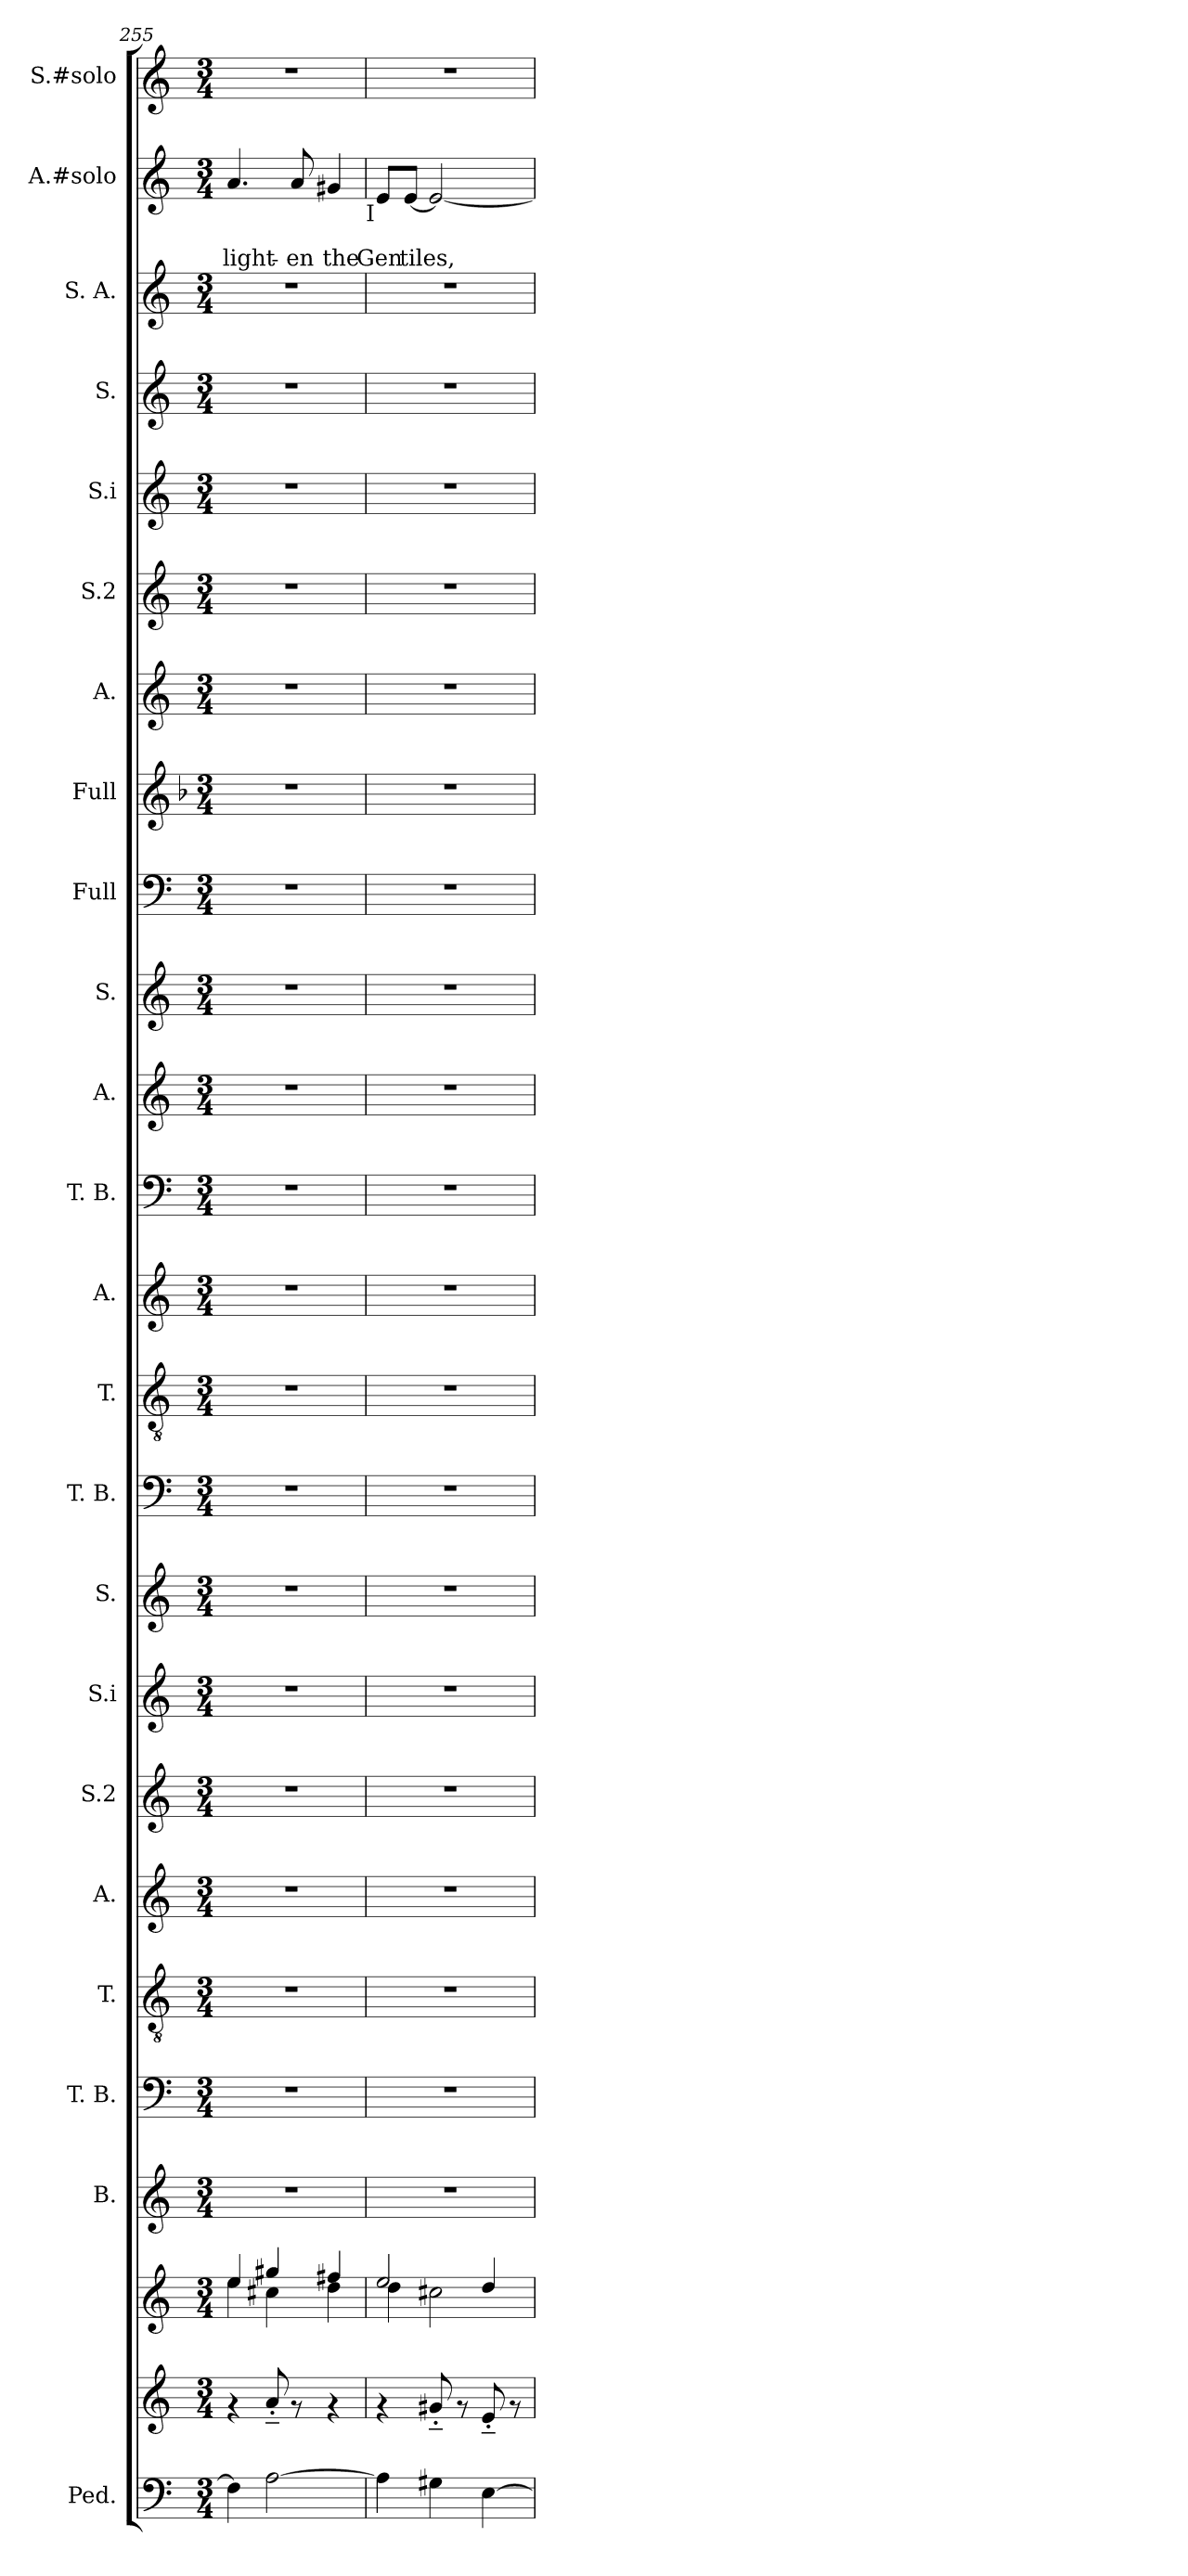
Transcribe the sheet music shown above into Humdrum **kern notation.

**kern	**kern	**kern	**kern	**kern	**kern	**kern	**kern	**kern	**kern	**kern	**kern	**kern	**kern	**kern	**kern	**kern	**kern	**kern	**kern	**kern	**kern	**kern	**kern	**text	**text	**kern
*part25	*part24	*part23	*part22	*part21	*part20	*part19	*part18	*part17	*part16	*part15	*part14	*part13	*part12	*part11	*part10	*part9	*part8	*part7	*part6	*part5	*part4	*part3	*part2	*part2	*part2	*part1
*staff25	*staff24	*staff23	*staff22	*staff21	*staff20	*staff19	*staff18	*staff17	*staff16	*staff15	*staff14	*staff13	*staff12	*staff11	*staff10	*staff9	*staff8	*staff7	*staff6	*staff5	*staff4	*staff3	*staff2	*staff2	*staff2	*staff1
*I"Ped.	*	*	*I"B.	*I"T. B.	*I"T.	*I"A.	*I"S.2	*I"S.i	*I"S.	*I"T. B.	*I"T.	*I"A.	*I"T. B.	*I"A.	*I"S.	*I"Full	*I"Full	*I"A.	*I"S.2	*I"S.i	*I"S.	*I"S. A.	*I"A.#solo	*	*	*I"S.#solo
*I'Ped.	*	*	*	*I'T. B.	*I'T.	*I'A.	*I'S.2	*I'S.i	*I'S.	*I'T. B.	*I'T.	*	*I'T. B.	*I'A.	*I'S.	*	*	*I'A.	*I'S.2	*I'S.i	*I'S.	*I'S. A.	*I'A.#solo	*	*	*I'S.#solo
!!LO:PB:g=z
*clefF4	*clefG2	*clefG2	*clefG2	*clefF4	*clefGv2	*clefG2	*clefG2	*clefG2	*clefG2	*clefF4	*clefGv2	*clefG2	*clefF4	*clefG2	*clefG2	*clefF4	*clefG2	*clefG2	*clefG2	*clefG2	*clefG2	*clefG2	*clefG2	*	*	*clefG2
*	*	*	*	*	*	*	*	*	*	*	*	*	*	*	*	*	*ITrd3c5	*	*	*	*	*	*	*	*	*
*k[]	*k[]	*k[]	*k[]	*k[]	*k[]	*k[]	*k[]	*k[]	*k[]	*k[]	*k[]	*k[]	*k[]	*k[]	*k[]	*k[]	*k[]	*k[]	*k[]	*k[]	*k[]	*k[]	*k[]	*	*	*k[]
*C:	*C:	*C:	*C:	*C:	*C:	*C:	*C:	*C:	*C:	*C:	*C:	*C:	*C:	*C:	*C:	*C:	*C:	*C:	*C:	*C:	*C:	*C:	*C:	*	*	*C:
*M3/4	*M3/4	*M3/4	*M3/4	*M3/4	*M3/4	*M3/4	*M3/4	*M3/4	*M3/4	*M3/4	*M3/4	*M3/4	*M3/4	*M3/4	*M3/4	*M3/4	*M3/4	*M3/4	*M3/4	*M3/4	*M3/4	*M3/4	*M3/4	*	*	*M3/4
=255	=255	=255	=255	=255	=255	=255	=255	=255	=255	=255	=255	=255	=255	=255	=255	=255	=255	=255	=255	=255	=255	=255	=255	=255	=255	=255
*	*	*^	*	*	*	*	*	*	*	*	*	*	*	*	*	*	*	*	*	*	*	*	*	*	*	*
!	!	!	!	!	!	!	!	!	!	!	!	!	!	!	!	!	!	!	!	!	!	!	!	!	!	!LO:LY:b	!
4F#i\]	4rf	4ee/	4ee\	2.r	2.r	2.r	2.r	2.r	2.r	2.r	2.r	2.r	2.r	2.r	2.r	2.r	2.r	2.r	2.r	2.r	2.r	2.r	2.r	4.a/	.	light-	2.r
[>2A\	8a~<'</	4gg#X/	4cc#X\	.	.	.	.	.	.	.	.	.	.	.	.	.	.	.	.	.	.	.	.	.	.	.	.
!	!	!	!	!	!	!	!	!	!	!	!	!	!	!	!	!	!	!	!	!	!	!	!	!	!	!LO:LY:b	!
.	8rf	.	.	.	.	.	.	.	.	.	.	.	.	.	.	.	.	.	.	.	.	.	.	8a/	.	-en	.
!	!	!	!	!	!	!	!	!	!	!	!	!	!	!	!	!	!	!	!	!	!	!	!	!	!	!LO:LY:b	!
.	4rf	4ff#X/	4dd\	.	.	.	.	.	.	.	.	.	.	.	.	.	.	.	.	.	.	.	.	4g#X/	.	the	.
!	!	!	!	!	!	!	!	!	!	!	!	!	!	!	!	!	!	!	!	!	!	!	!	!LO:TX:b:t=I	!	!	!
=256	=256	=256	=256	=256	=256	=256	=256	=256	=256	=256	=256	=256	=256	=256	=256	=256	=256	=256	=256	=256	=256	=256	=256	=256	=256	=256	=256
!	!	!	!	!	!	!	!	!	!	!	!	!	!	!	!	!	!	!	!	!	!	!	!	!	!	!LO:LY:b	!
4A\]	4rf	2ee/	4dd\	2.r	2.r	2.r	2.r	2.r	2.r	2.r	2.r	2.r	2.r	2.r	2.r	2.r	2.r	2.r	2.r	2.r	2.r	2.r	2.r	8e/L	.	Gen	2.r
!	!	!	!	!	!	!	!	!	!	!	!	!	!	!	!	!	!	!	!	!	!	!	!	!	!	!LO:LY:b	!
.	.	.	.	.	.	.	.	.	.	.	.	.	.	.	.	.	.	.	.	.	.	.	.	[<8e/J	.	tiles,	.
4G#X\	8g#X~<'</	.	2cc#X\	.	.	.	.	.	.	.	.	.	.	.	.	.	.	.	.	.	.	.	.	2e/_	.	.	.
.	8rf	.	.	.	.	.	.	.	.	.	.	.	.	.	.	.	.	.	.	.	.	.	.	.	.	.	.
[>4E\	8e~<'</	4dd/	.	.	.	.	.	.	.	.	.	.	.	.	.	.	.	.	.	.	.	.	.	.	.	.	.
.	8rf	.	.	.	.	.	.	.	.	.	.	.	.	.	.	.	.	.	.	.	.	.	.	.	.	.	.
*	*	*v	*v	*	*	*	*	*	*	*	*	*	*	*	*	*	*	*	*	*	*	*	*	*	*	*	*
=	=	=	=	=	=	=	=	=	=	=	=	=	=	=	=	=	=	=	=	=	=	=	=	=	=	=
*-	*-	*-	*-	*-	*-	*-	*-	*-	*-	*-	*-	*-	*-	*-	*-	*-	*-	*-	*-	*-	*-	*-	*-	*-	*-	*-
